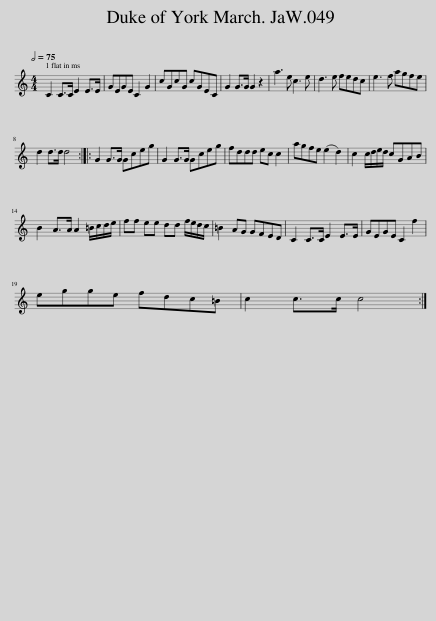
X:1
L:1/8
Q:1/2=75
M:4/4
I:linebreak $
K:C
V:1 treble
V:1
 C2 C>C E2 E>E | GEGE C2 G2 | cGcG cGEC | G2 G>G G2 z2 | a3 e c3 e | %5
 d3 e fedc | e3 f agfe |$ d2 d>d d4 :: G2 G>G Gceg | G2 G>G Gceg | %10
 fddd ec c2 | agfe (e2 d2) | c2 c/d/e/d/ cGAB |$ B2 A>A A2 =B/c/d/e/ | ff ee dd f/e/d/c/ | %15
 =B2 AG GFED | C2 C>C E2 E>E | GEGE C2 f2 |$ egge fdc=B | c2 c>c c4 :| %20
